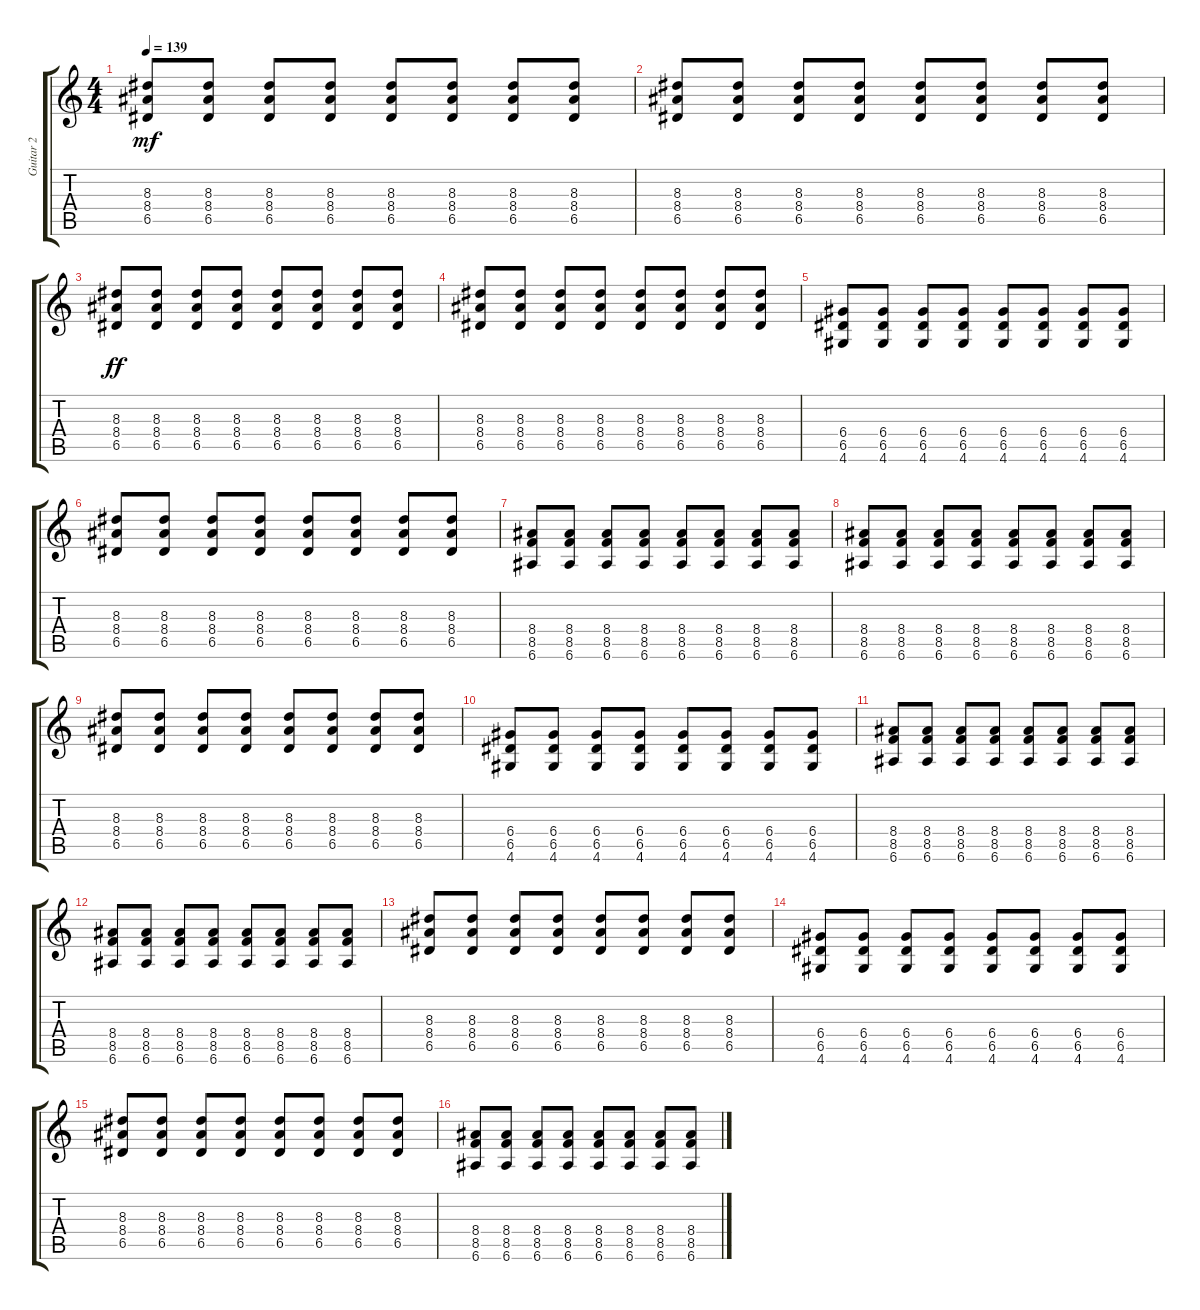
\track ("Guitar 2" "Guitar 2") {instrument distortionguitar}
\staff {score tabs}
\tuning (E4 B3 G3 D3 A2 E2) {hide}
\ts (4 4)
\tempo 139
\clef g2
\ks c
(8.3 8.4 6.5).8{dy mf} (8.3 8.4 6.5).8 (8.3 8.4 6.5).8 (8.3 8.4 6.5).8 (8.3 8.4 6.5).8 (8.3 8.4 6.5).8 (8.3 8.4 6.5).8 (8.3 8.4 6.5).8 |
(8.3 8.4 6.5).8 (8.3 8.4 6.5).8 (8.3 8.4 6.5).8 (8.3 8.4 6.5).8 (8.3 8.4 6.5).8 (8.3 8.4 6.5).8 (8.3 8.4 6.5).8 (8.3 8.4 6.5).8 |
(8.3 8.4 6.5).8{dy ff} (8.3 8.4 6.5).8 (8.3 8.4 6.5).8 (8.3 8.4 6.5).8 (8.3 8.4 6.5).8 (8.3 8.4 6.5).8 (8.3 8.4 6.5).8 (8.3 8.4 6.5).8 |
(8.3 8.4 6.5).8 (8.3 8.4 6.5).8 (8.3 8.4 6.5).8 (8.3 8.4 6.5).8 (8.3 8.4 6.5).8 (8.3 8.4 6.5).8 (8.3 8.4 6.5).8 (8.3 8.4 6.5).8 |
(6.4 6.5 4.6).8 (6.4 6.5 4.6).8 (6.4 6.5 4.6).8 (6.4 6.5 4.6).8 (6.4 6.5 4.6).8 (6.4 6.5 4.6).8 (6.4 6.5 4.6).8 (6.4 6.5 4.6).8 |
(8.3 8.4 6.5).8 (8.3 8.4 6.5).8 (8.3 8.4 6.5).8 (8.3 8.4 6.5).8 (8.3 8.4 6.5).8 (8.3 8.4 6.5).8 (8.3 8.4 6.5).8 (8.3 8.4 6.5).8 |
(8.4 8.5 6.6).8 (8.4 8.5 6.6).8 (8.4 8.5 6.6).8 (8.4 8.5 6.6).8 (8.4 8.5 6.6).8 (8.4 8.5 6.6).8 (8.4 8.5 6.6).8 (8.4 8.5 6.6).8 |
(8.4 8.5 6.6).8 (8.4 8.5 6.6).8 (8.4 8.5 6.6).8 (8.4 8.5 6.6).8 (8.4 8.5 6.6).8 (8.4 8.5 6.6).8 (8.4 8.5 6.6).8 (8.4 8.5 6.6).8 |
(8.3 8.4 6.5).8 (8.3 8.4 6.5).8 (8.3 8.4 6.5).8 (8.3 8.4 6.5).8 (8.3 8.4 6.5).8 (8.3 8.4 6.5).8 (8.3 8.4 6.5).8 (8.3 8.4 6.5).8 |
(6.4 6.5 4.6).8 (6.4 6.5 4.6).8 (6.4 6.5 4.6).8 (6.4 6.5 4.6).8 (6.4 6.5 4.6).8 (6.4 6.5 4.6).8 (6.4 6.5 4.6).8 (6.4 6.5 4.6).8 |
(8.4 8.5 6.6).8 (8.4 8.5 6.6).8 (8.4 8.5 6.6).8 (8.4 8.5 6.6).8 (8.4 8.5 6.6).8 (8.4 8.5 6.6).8 (8.4 8.5 6.6).8 (8.4 8.5 6.6).8 |
(8.4 8.5 6.6).8 (8.4 8.5 6.6).8 (8.4 8.5 6.6).8 (8.4 8.5 6.6).8 (8.4 8.5 6.6).8 (8.4 8.5 6.6).8 (8.4 8.5 6.6).8 (8.4 8.5 6.6).8 |
(8.3 8.4 6.5).8 (8.3 8.4 6.5).8 (8.3 8.4 6.5).8 (8.3 8.4 6.5).8 (8.3 8.4 6.5).8 (8.3 8.4 6.5).8 (8.3 8.4 6.5).8 (8.3 8.4 6.5).8 |
(6.4 6.5 4.6).8 (6.4 6.5 4.6).8 (6.4 6.5 4.6).8 (6.4 6.5 4.6).8 (6.4 6.5 4.6).8 (6.4 6.5 4.6).8 (6.4 6.5 4.6).8 (6.4 6.5 4.6).8 |
(8.3 8.4 6.5).8 (8.3 8.4 6.5).8 (8.3 8.4 6.5).8 (8.3 8.4 6.5).8 (8.3 8.4 6.5).8 (8.3 8.4 6.5).8 (8.3 8.4 6.5).8 (8.3 8.4 6.5).8 |
(8.4 8.5 6.6).8 (8.4 8.5 6.6).8 (8.4 8.5 6.6).8 (8.4 8.5 6.6).8 (8.4 8.5 6.6).8 (8.4 8.5 6.6).8 (8.4 8.5 6.6).8 (8.4 8.5 6.6).8
